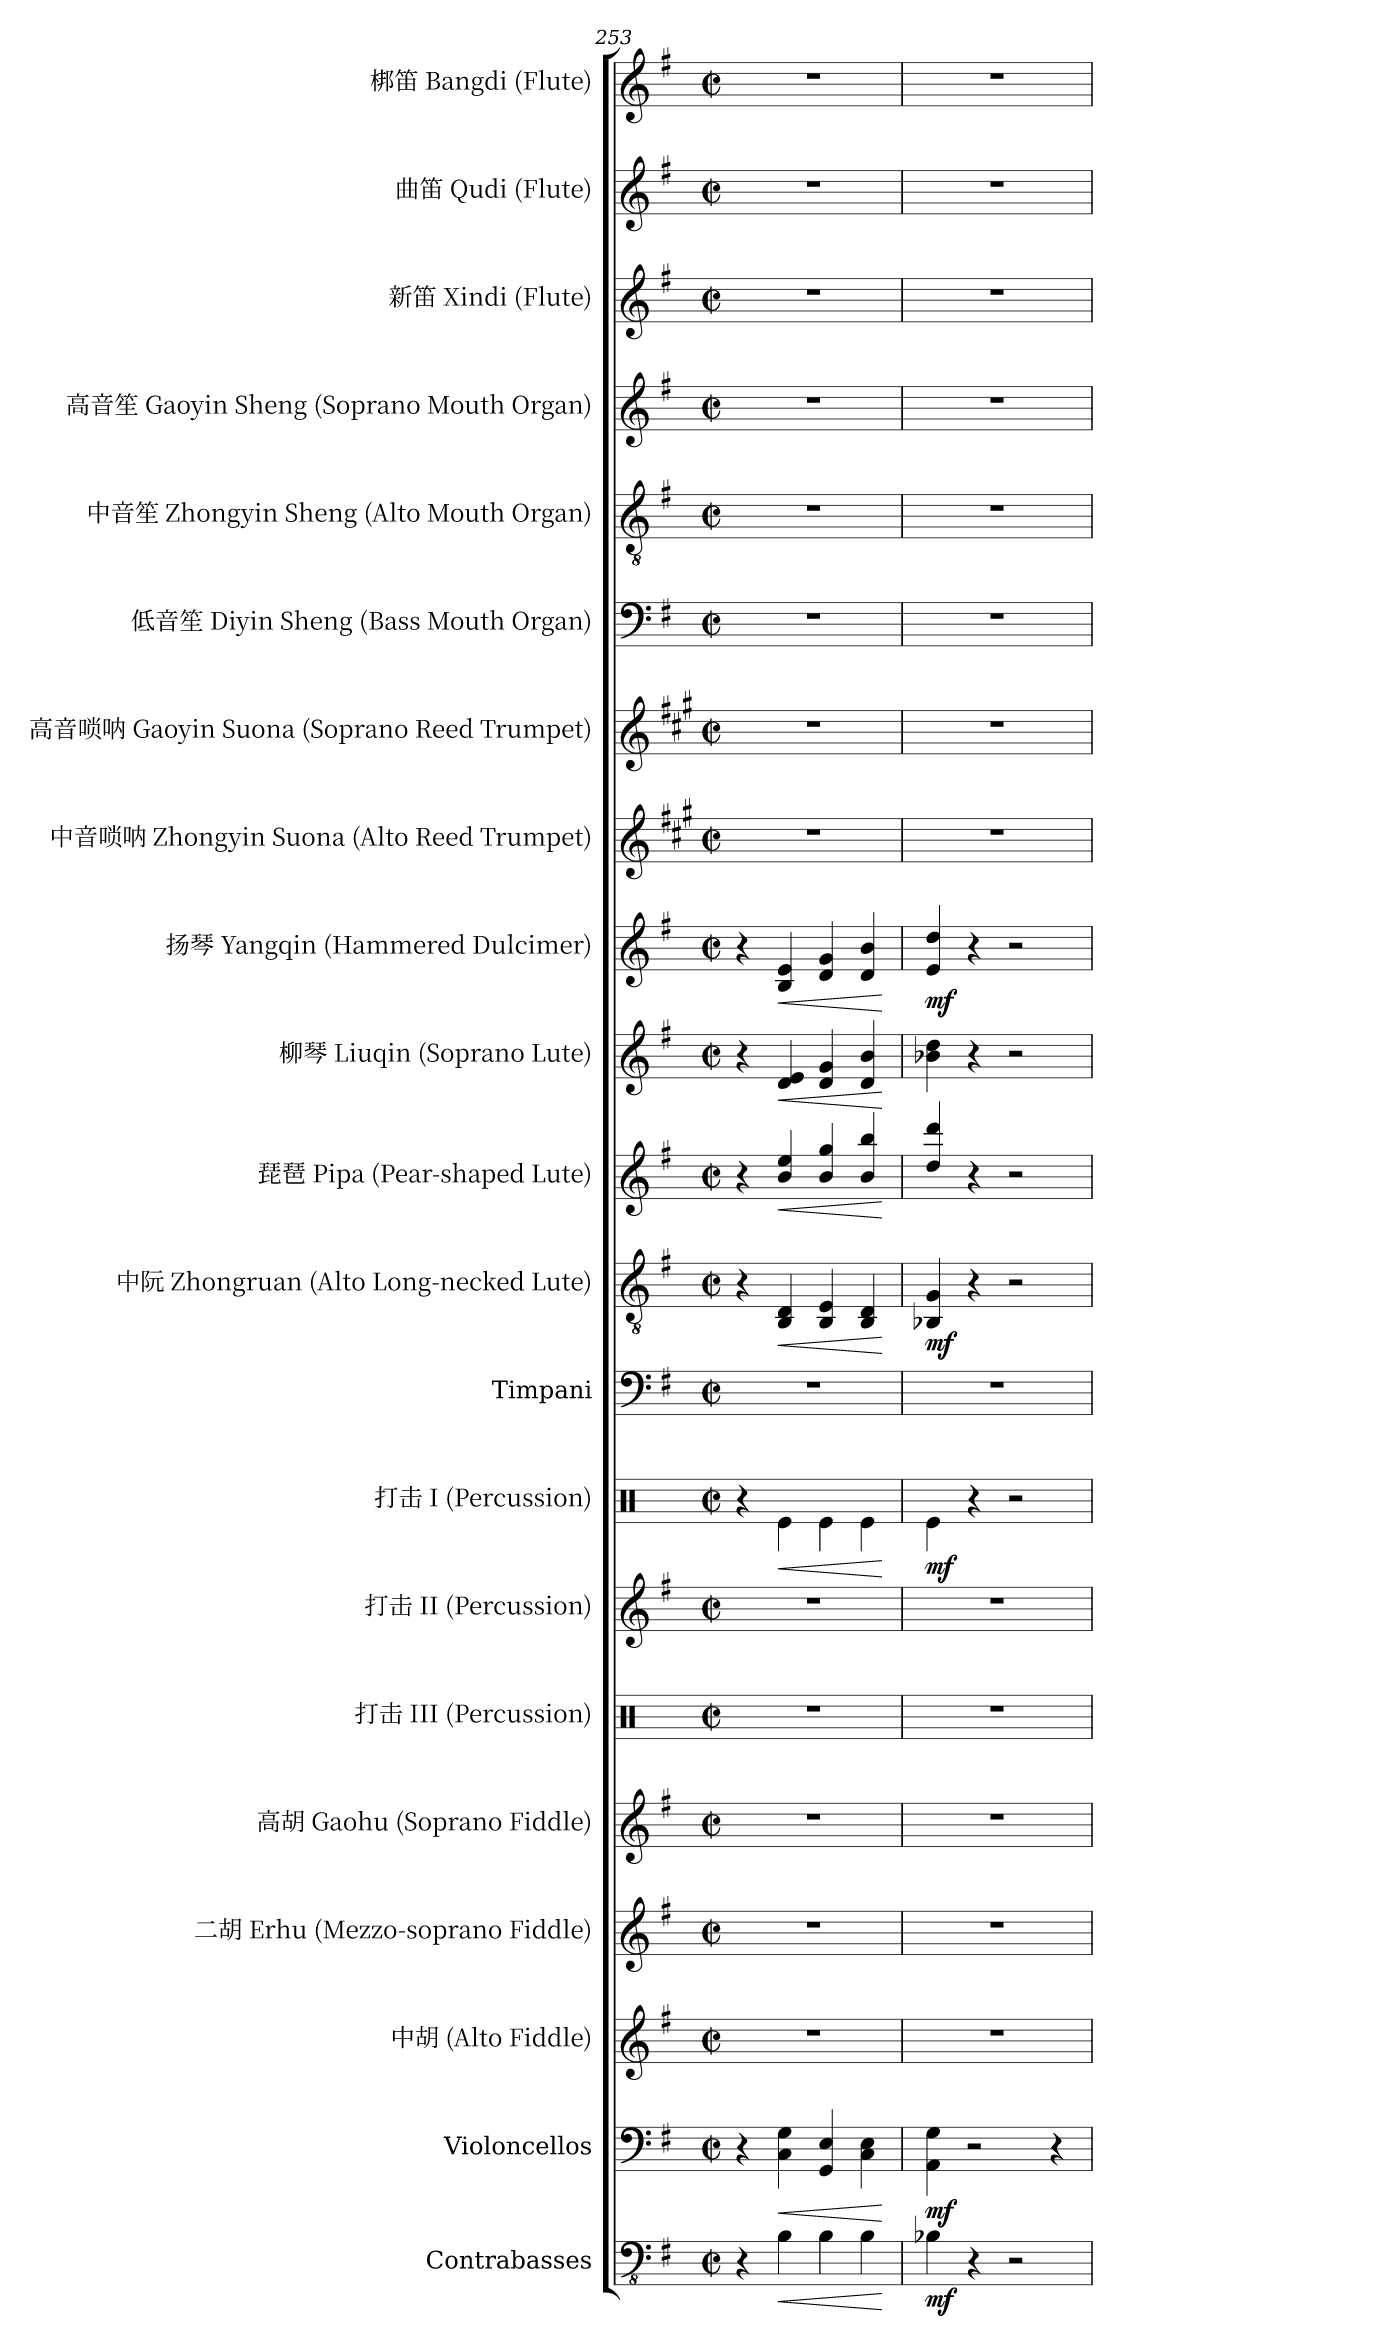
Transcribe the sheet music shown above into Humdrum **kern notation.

**kern	**dynam	**kern	**dynam	**kern	**kern	**kern	**kern	**kern	**kern	**dynam	**kern	**kern	**dynam	**kern	**dynam	**kern	**dynam	**kern	**dynam	**kern	**kern	**kern	**kern	**kern	**kern	**kern	**kern
*part21	*part21	*part20	*part20	*part19	*part18	*part17	*part16	*part15	*part14	*part14	*part13	*part12	*part12	*part11	*part11	*part10	*part10	*part9	*part9	*part8	*part7	*part6	*part5	*part4	*part3	*part2	*part1
*staff21	*staff21	*staff20	*staff20	*staff19	*staff18	*staff17	*staff16	*staff15	*staff14	*staff14	*staff13	*staff12	*staff12	*staff11	*staff11	*staff10	*staff10	*staff9	*staff9	*staff8	*staff7	*staff6	*staff5	*staff4	*staff3	*staff2	*staff1
*I"Contrabasses	*	*I"Violoncellos	*	*I"中胡 (Alto Fiddle)	*I"二胡 Erhu (Mezzo-soprano Fiddle)	*I"高胡 Gaohu (Soprano Fiddle)	*I"打击 III (Percussion)	*I"打击 II (Percussion)	*I"打击 I (Percussion)	*	*I"Timpani	*I"中阮 Zhongruan (Alto Long-necked Lute)	*	*I"琵琶 Pipa (Pear-shaped Lute)	*	*I"柳琴 Liuqin (Soprano Lute)	*	*I"扬琴 Yangqin  (Hammered Dulcimer)	*	*I"中音唢呐 Zhongyin Suona (Alto Reed Trumpet)	*I"高音唢呐 Gaoyin Suona (Soprano Reed Trumpet)	*I"低音笙 Diyin Sheng (Bass Mouth Organ)	*I"中音笙 Zhongyin Sheng (Alto Mouth Organ)	*I"高音笙 Gaoyin Sheng (Soprano Mouth Organ)	*I"新笛 Xindi (Flute)	*I"曲笛 Qudi (Flute)	*I"梆笛 Bangdi (Flute)
*I'Cbs.	*	*I'Vcs.	*	*	*	*	*I'打击 III	*I'打击 II	*I'打击 I	*	*I'Timp.	*	*	*	*	*	*	*	*	*	*	*	*	*	*	*	*
*clefFv4	*	*clefF4	*	*clefG2	*clefG2	*clefG2	*clefX	*clefG2	*clefX	*	*clefF4	*clefGv2	*	*clefG2	*	*clefG2	*	*clefG2	*	*clefG2	*clefG2	*clefF4	*clefGv2	*clefG2	*clefG2	*clefG2	*clefG2
*	*	*	*	*	*	*	*	*	*	*	*	*	*	*ITrd7c12	*	*	*	*	*	*ITrd1c2	*ITrd1c2	*	*	*	*	*	*
*k[f#]	*	*k[f#]	*	*k[f#]	*k[f#]	*k[f#]	*k[]	*k[f#]	*k[]	*	*k[f#]	*k[f#]	*	*k[f#]	*	*k[f#]	*	*k[f#]	*	*k[f#]	*k[f#]	*k[f#]	*k[f#]	*k[f#]	*k[f#]	*k[f#]	*k[f#]
*M2/2	*	*M2/2	*	*M2/2	*M2/2	*M2/2	*M2/2	*M2/2	*M2/2	*	*M2/2	*M2/2	*	*M2/2	*	*M2/2	*	*M2/2	*	*M2/2	*M2/2	*M2/2	*M2/2	*M2/2	*M2/2	*M2/2	*M2/2
*met(c|)	*	*met(c|)	*	*met(c|)	*met(c|)	*met(c|)	*met(c|)	*met(c|)	*met(c|)	*	*met(c|)	*met(c|)	*	*met(c|)	*	*met(c|)	*	*met(c|)	*	*met(c|)	*met(c|)	*met(c|)	*met(c|)	*met(c|)	*met(c|)	*met(c|)	*met(c|)
=253	=253	=253	=253	=253	=253	=253	=253	=253	=253	=253	=253	=253	=253	=253	=253	=253	=253	=253	=253	=253	=253	=253	=253	=253	=253	=253	=253
4r	.	4r	.	1r	1r	1r	1r	1r	4r	.	1r	4r	.	4r	.	4r	.	4r	.	1r	1r	1r	1r	1r	1r	1r	1r
!	!LO:HP:b	!	!LO:HP:b	!	!	!	!	!	!	!LO:HP:b	!	!	!LO:HP:b	!	!LO:HP:b	!	!LO:HP:b	!	!LO:HP:b	!	!	!	!	!	!	!	!
4BB\	<	4C\ 4G\	<	.	.	.	.	.	4Re\	<	.	4BB/ 4D/	<	4B/ 4e/	<	4d/ 4e/	<	4B/ 4e/	<	.	.	.	.	.	.	.	.
4BB\	.	4GG/ 4E/	.	.	.	.	.	.	4Re\	.	.	4BB/ 4E/	.	4B/ 4g/	.	4d/ 4g/	.	4d/ 4g/	.	.	.	.	.	.	.	.	.
4BB\	.	4C\ 4E\	.	.	.	.	.	.	4Re\	.	.	4BB/ 4D/	.	4B/ 4b/	.	4d/ 4b/	.	4d/ 4b/	.	.	.	.	.	.	.	.	.
.	[	.	[	.	.	.	.	.	.	[	.	.	[	.	[	.	[	.	[	.	.	.	.	.	.	.	.
=254	=254	=254	=254	=254	=254	=254	=254	=254	=254	=254	=254	=254	=254	=254	=254	=254	=254	=254	=254	=254	=254	=254	=254	=254	=254	=254	=254
!	!LO:DY:b	!	!LO:DY:b	!	!	!	!	!	!	!LO:DY:b	!	!	!LO:DY:b	!	!LO:DY:b	!	!	!	!	!	!	!	!	!	!	!	!
!	!	!	!	!	!	!	!	!	!	!	!	!	!	!	!LO:DY:n=1:b	!	!LO:DY:b	!	!	!	!	!	!	!	!	!	!
!	!	!	!	!	!	!	!	!	!	!	!	!	!	!	!	!	!LO:DY:n=1:b	!	!LO:DY:b	!	!	!	!	!	!	!	!
4BB-X\	mf	4AA\ 4G\	mf	1r	1r	1r	1r	1r	4Re\	mf	1r	4BB-X/ 4G/	mf	4d/ 4dd/	mf mf	4b-X\ 4dd\	mf mf	4e/ 4dd/	mf	1r	1r	1r	1r	1r	1r	1r	1r
4r	.	2r	.	.	.	.	.	.	4r	.	.	4r	.	4r	.	4r	.	4r	.	.	.	.	.	.	.	.	.
2r	.	.	.	.	.	.	.	.	2r	.	.	2r	.	2r	.	2r	.	2r	.	.	.	.	.	.	.	.	.
.	.	4r	.	.	.	.	.	.	.	.	.	.	.	.	.	.	.	.	.	.	.	.	.	.	.	.	.
=	=	=	=	=	=	=	=	=	=	=	=	=	=	=	=	=	=	=	=	=	=	=	=	=	=	=	=
*-	*-	*-	*-	*-	*-	*-	*-	*-	*-	*-	*-	*-	*-	*-	*-	*-	*-	*-	*-	*-	*-	*-	*-	*-	*-	*-	*-
